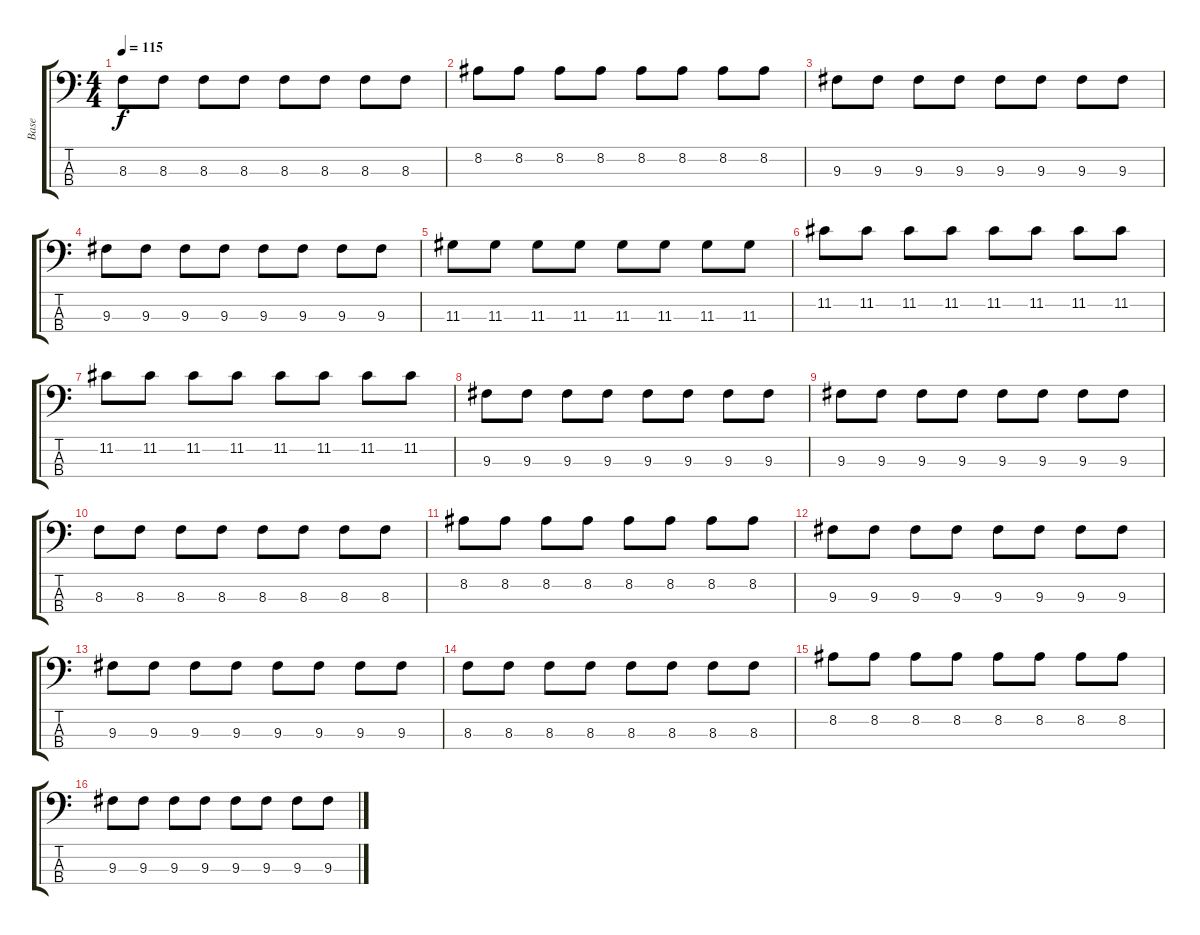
\track ("Base" "Base") {instrument electricbassfinger}
\staff {score tabs}
\tuning (G2 D2 A1 E1) {hide}
\ts (4 4)
\tempo 115
\clef f4
\ks c
8.3.8{dy f} 8.3.8 8.3.8 8.3.8 8.3.8 8.3.8 8.3.8 8.3.8 |
8.2.8 8.2.8 8.2.8 8.2.8 8.2.8 8.2.8 8.2.8 8.2.8 |
9.3.8 9.3.8 9.3.8 9.3.8 9.3.8 9.3.8 9.3.8 9.3.8 |
9.3.8 9.3.8 9.3.8 9.3.8 9.3.8 9.3.8 9.3.8 9.3.8 |
11.3.8 11.3.8 11.3.8 11.3.8 11.3.8 11.3.8 11.3.8 11.3.8 |
11.2.8 11.2.8 11.2.8 11.2.8 11.2.8 11.2.8 11.2.8 11.2.8 |
11.2.8 11.2.8 11.2.8 11.2.8 11.2.8 11.2.8 11.2.8 11.2.8 |
9.3.8 9.3.8 9.3.8 9.3.8 9.3.8 9.3.8 9.3.8 9.3.8 |
9.3.8 9.3.8 9.3.8 9.3.8 9.3.8 9.3.8 9.3.8 9.3.8 |
8.3.8 8.3.8 8.3.8 8.3.8 8.3.8 8.3.8 8.3.8 8.3.8 |
8.2.8 8.2.8 8.2.8 8.2.8 8.2.8 8.2.8 8.2.8 8.2.8 |
9.3.8 9.3.8 9.3.8 9.3.8 9.3.8 9.3.8 9.3.8 9.3.8 |
9.3.8 9.3.8 9.3.8 9.3.8 9.3.8 9.3.8 9.3.8 9.3.8 |
8.3.8 8.3.8 8.3.8 8.3.8 8.3.8 8.3.8 8.3.8 8.3.8 |
8.2.8 8.2.8 8.2.8 8.2.8 8.2.8 8.2.8 8.2.8 8.2.8 |
9.3.8 9.3.8 9.3.8 9.3.8 9.3.8 9.3.8 9.3.8 9.3.8
